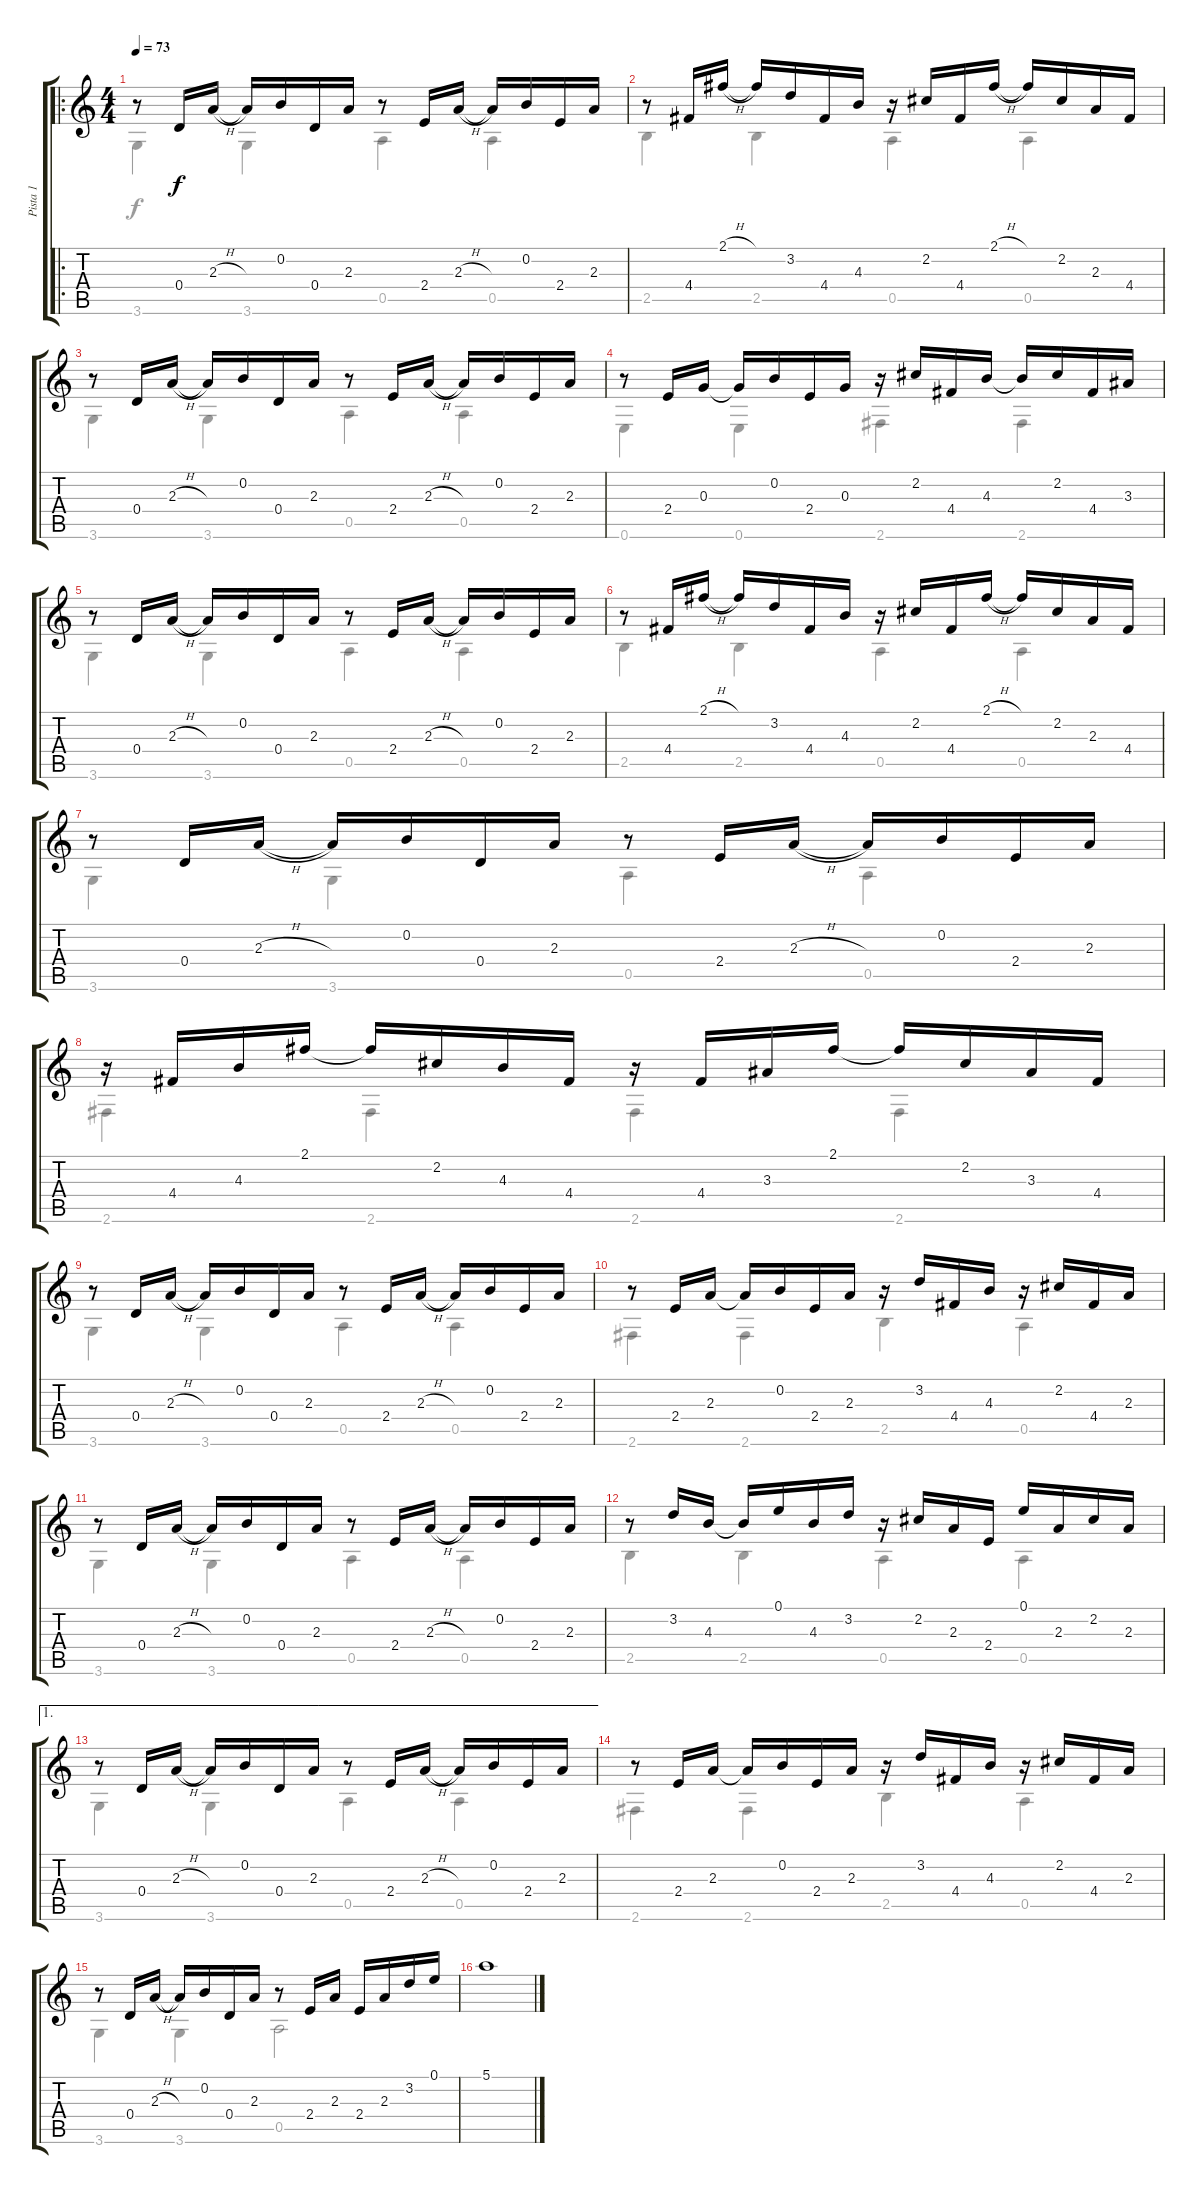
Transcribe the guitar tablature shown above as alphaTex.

\track ("Pista 1" "Pista 1") {instrument acousticguitarsteel}
\staff {score tabs}
\tuning (E4 B3 G3 D3 A2 E2) {hide}
\voice
\ro
\ts (4 4)
\tempo 73
\clef g2
\ks c
r.8{dy f} 0.4.16 2.3{h}.16 2.3{t}.16 0.2.16 0.4.16 2.3.16 r.8 2.4.16 2.3{h}.16 2.3{t}.16 0.2.16 2.4.16 2.3.16 |
r.8 4.4.16 2.1{h}.16 2.1{t}.16 3.2.16 4.4.16 4.3.16 r.16 2.2.16 4.4.16 2.1{h}.16 2.1{t}.16 2.2.16 2.3.16 4.4.16 |
r.8 0.4.16 2.3{h}.16 2.3{t}.16 0.2.16 0.4.16 2.3.16 r.8 2.4.16 2.3{h}.16 2.3{t}.16 0.2.16 2.4.16 2.3.16 |
r.8 2.4.16 0.3.16 0.3{t}.16 0.2.16 2.4.16 0.3.16 r.16 2.2.16 4.4.16 4.3.16 4.3{t}.16 2.2.16 4.4.16 3.3.16 |
r.8 0.4.16 2.3{h}.16 2.3{t}.16 0.2.16 0.4.16 2.3.16 r.8 2.4.16 2.3{h}.16 2.3{t}.16 0.2.16 2.4.16 2.3.16 |
r.8 4.4.16 2.1{h}.16 2.1{t}.16 3.2.16 4.4.16 4.3.16 r.16 2.2.16 4.4.16 2.1{h}.16 2.1{t}.16 2.2.16 2.3.16 4.4.16 |
r.8 0.4.16 2.3{h}.16 2.3{t}.16 0.2.16 0.4.16 2.3.16 r.8 2.4.16 2.3{h}.16 2.3{t}.16 0.2.16 2.4.16 2.3.16 |
r.16 4.4.16 4.3.16 2.1.16 2.1{t}.16 2.2.16 4.3.16 4.4.16 r.16 4.4.16 3.3.16 2.1.16 2.1{t}.16 2.2.16 3.3.16 4.4.16 |
r.8 0.4.16 2.3{h}.16 2.3{t}.16 0.2.16 0.4.16 2.3.16 r.8 2.4.16 2.3{h}.16 2.3{t}.16 0.2.16 2.4.16 2.3.16 |
r.8 2.4.16 2.3.16 2.3{t}.16 0.2.16 2.4.16 2.3.16 r.16 3.2.16 4.4.16 4.3.16 r.16 2.2.16 4.4.16 2.3.16 |
r.8 0.4.16 2.3{h}.16 2.3{t}.16 0.2.16 0.4.16 2.3.16 r.8 2.4.16 2.3{h}.16 2.3{t}.16 0.2.16 2.4.16 2.3.16 |
r.8 3.2.16 4.3.16 4.3{t}.16 0.1.16 4.3.16 3.2.16 r.16 2.2.16 2.3.16 2.4.16 0.1.16 2.3.16 2.2.16 2.3.16 |
\ae 1
r.8 0.4.16 2.3{h}.16 2.3{t}.16 0.2.16 0.4.16 2.3.16 r.8 2.4.16 2.3{h}.16 2.3{t}.16 0.2.16 2.4.16 2.3.16 |
r.8 2.4.16 2.3.16 2.3{t}.16 0.2.16 2.4.16 2.3.16 r.16 3.2.16 4.4.16 4.3.16 r.16 2.2.16 4.4.16 2.3.16 |
r.8 0.4.16 2.3{h}.16 2.3{t}.16 0.2.16 0.4.16 2.3.16 r.8 2.4.16 2.3.16 2.4.16 2.3.16 3.2.16 0.1.16 |
5.1.1
\voice
\clef g2
\ottava regular
\simile none
\ks c
3.6.4{dy f} 3.6.4 0.5.4 0.5.4 |
2.5.4 2.5.4 0.5.4 0.5.4 |
3.6.4 3.6.4 0.5.4 0.5.4 |
0.6.4 0.6.4 2.6.4 2.6.4 |
3.6.4 3.6.4 0.5.4 0.5.4 |
2.5.4 2.5.4 0.5.4 0.5.4 |
3.6.4 3.6.4 0.5.4 0.5.4 |
2.6.4 2.6.4 2.6.4 2.6.4 |
3.6.4 3.6.4 0.5.4 0.5.4 |
2.6.4 2.6.4 2.5.4 0.5.4 |
3.6.4 3.6.4 0.5.4 0.5.4 |
2.5.4 2.5.4 0.5.4 0.5.4 |
3.6.4 3.6.4 0.5.4 0.5.4 |
2.6.4 2.6.4 2.5.4 0.5.4 |
3.6.4 3.6.4 0.5.2 |
